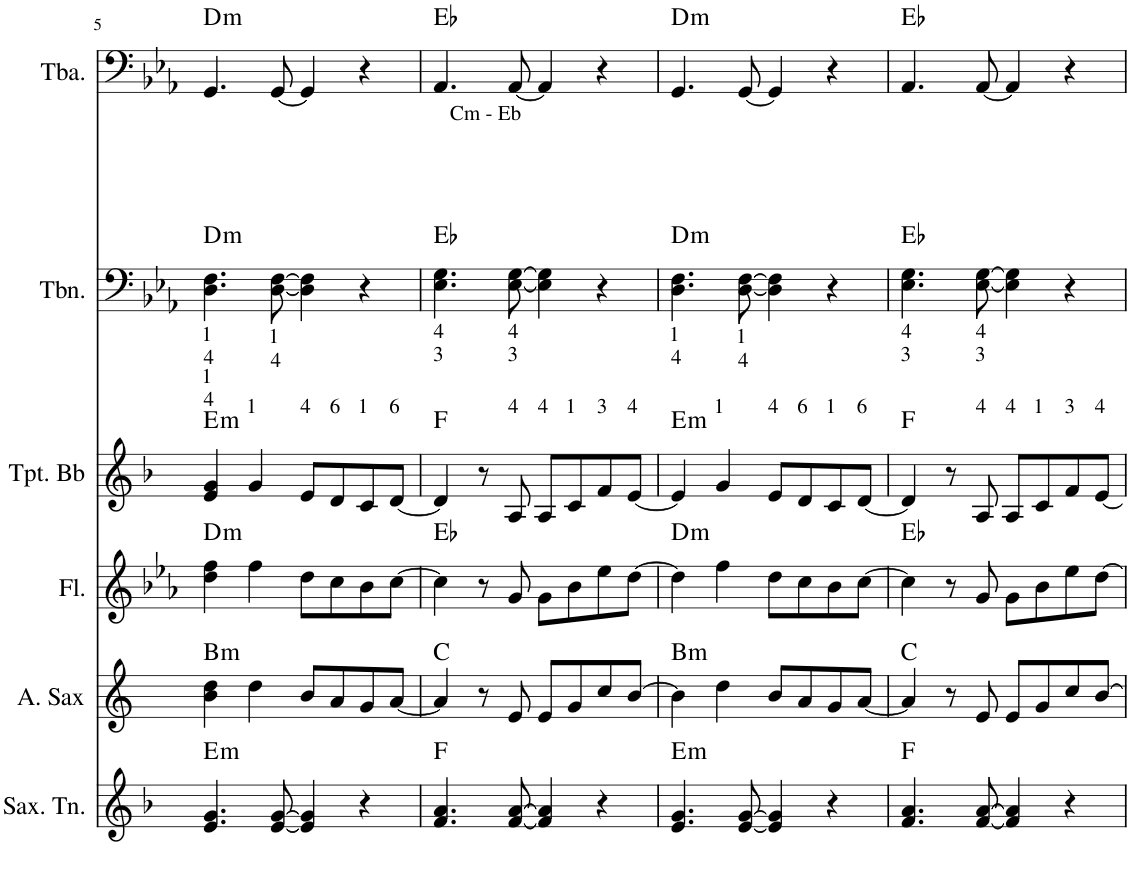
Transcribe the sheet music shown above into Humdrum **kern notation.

**kern	**harte	**kern	**harte	**kern	**harte	**kern	**harte	**kern	**harte	**kern	**harte
*part6	*part6	*part5	*part5	*part4	*part4	*part3	*part3	*part2	*part2	*part1	*part1
*staff6	*	*staff5	*	*staff4	*	*staff3	*	*staff2	*	*staff1	*
*I"Saxofone Tenor	*	*I"Saxofone Alto	*	*I"Flauta	*	*I"Trompete Bb	*	*I"Trombone	*	*I"Tuba	*
*I'Sax. Tn.	*	*	*	*I'Fl.	*	*I'Tpt. Bb	*	*I'Tbn.	*	*I'Tba.	*
!!LO:PB:g=z
*clefG2	*	*clefG2	*	*clefG2	*	*clefG2	*	*clefF4	*	*clefF4	*
*Trd8c14	*	*Trd5c9	*	*	*	*Trd1c2	*	*	*	*	*
*k[b-]	*	*k[]	*	*k[b-e-a-]	*	*k[b-]	*	*k[b-e-a-]	*	*k[b-e-a-]	*
*M4/4	*	*M4/4	*	*M4/4	*	*M4/4	*	*M4/4	*	*M4/4	*
=5	=5	=5	=5	=5	=5	=5	=5	=5	=5	=5	=5
!	!	!	!	!	!	!	!	!LO:TX:b:t=1	!	!	!
!	!	!	!	!	!	!	!	!LO:TX:b:t=4	!	!	!
!	!	!	!	!	!	!LO:TX:a:t=1	!	!	!	!	!
!	!LO:H:kt=m	!	!LO:H:kt=m	!	!LO:H:kt=m	!LO:TX:a:t=4	!LO:H:kt=m	!	!LO:H:kt=m	!	!LO:H:kt=m
4.e/ 4.g/	E:min	4b\ 4dd\	B:min	4dd\ 4ff\	D:min	4e/ 4g/	E:min	4.D\ 4.F\	D:min	4.GG/	D:min
!	!	!	!	!	!	!LO:TX:a:t=1	!	!	!	!	!
.	.	4dd\	.	4ff\	.	4g/	.	.	.	.	.
!	!	!	!	!	!	!	!	!LO:TX:b:t=1	!	!	!
!	!	!	!	!	!	!	!	!LO:TX:b:t=4	!	!	!
[8e/ [8g/	.	.	.	.	.	.	.	[8D\ [8F\	.	[8GG/	.
!	!	!	!	!	!	!LO:TX:a:t=4	!	!	!	!	!
4e/] 4g/]	.	8b/L	.	8dd\L	.	8e/L	.	4D\] 4F\]	.	4GG/]	.
!	!	!	!	!	!	!LO:TX:a:t=6	!	!	!	!	!
.	.	8a/	.	8cc\	.	8d/	.	.	.	.	.
!	!	!	!	!	!	!LO:TX:a:t=1	!	!	!	!	!
4r	.	8g/	.	8b-\	.	8c/	.	4r	.	4r	.
!	!	!	!	!	!	!LO:TX:a:t=6	!	!	!	!	!
.	.	[8a/J	.	[8cc\J	.	[8d/J	.	.	.	.	.
=6	=6	=6	=6	=6	=6	=6	=6	=6	=6	=6	=6
!	!	!	!	!	!	!	!	!LO:TX:b:t=4	!	!	!
!	!	!	!	!	!	!	!	!LO:TX:b:t=3	!	!	!
4.f/ 4.a/	F:maj	4a/]	C:maj	4cc\]	Eb:maj	4d/]	F:maj	4.E-\ 4.G\	Eb:maj	4.AA-/	Eb:maj
.	.	8r	.	8r	.	8r	.	.	.	.	.
!	!	!	!	!	!	!	!	!LO:TX:b:t=4	!	!	!
!	!	!	!	!	!	!	!	!LO:TX:b:t=3	!	!	!
!	!	!	!	!	!	!LO:TX:a:t=4	!	!	!	!	!
[8f/ [8a/	.	8e/	.	8g/	.	8A/	.	[8E-\ [8G\	.	[8AA-/	.
!	!	!	!	!	!	!LO:TX:a:t=4	!	!	!	!	!
4f/] 4a/]	.	8e/L	.	8g\L	.	8A/L	.	4E-\] 4G\]	.	4AA-/]	.
!	!	!	!	!	!	!LO:TX:a:t=1	!	!	!	!	!
.	.	8g/	.	8b-\	.	8c/	.	.	.	.	.
!	!	!	!	!	!	!LO:TX:a:t=3	!	!	!	!	!
4r	.	8cc/	.	8ee-\	.	8f/	.	4r	.	4r	.
!	!	!	!	!	!	!LO:TX:a:t=4	!	!	!	!	!
.	.	[8b/J	.	[8dd\J	.	[8e/J	.	.	.	.	.
=7	=7	=7	=7	=7	=7	=7	=7	=7	=7	=7	=7
!	!	!	!	!	!	!	!	!LO:TX:b:t=1	!	!	!
!	!	!	!	!	!	!	!	!LO:TX:b:t=4	!	!	!
!	!LO:H:kt=m	!	!LO:H:kt=m	!	!LO:H:kt=m	!	!LO:H:kt=m	!LO:TX:a:t=Cm - Eb	!LO:H:kt=m	!	!LO:H:kt=m
4.e/ 4.g/	E:min	4b\]	B:min	4dd\]	D:min	4e/]	E:min	4.D\ 4.F\	D:min	4.GG/	D:min
!	!	!	!	!	!	!LO:TX:a:t=1	!	!	!	!	!
.	.	4dd\	.	4ff\	.	4g/	.	.	.	.	.
!	!	!	!	!	!	!	!	!LO:TX:b:t=1	!	!	!
!	!	!	!	!	!	!	!	!LO:TX:b:t=4	!	!	!
[8e/ [8g/	.	.	.	.	.	.	.	[8D\ [8F\	.	[8GG/	.
!	!	!	!	!	!	!LO:TX:a:t=4	!	!	!	!	!
4e/] 4g/]	.	8b/L	.	8dd\L	.	8e/L	.	4D\] 4F\]	.	4GG/]	.
!	!	!	!	!	!	!LO:TX:a:t=6	!	!	!	!	!
.	.	8a/	.	8cc\	.	8d/	.	.	.	.	.
!	!	!	!	!	!	!LO:TX:a:t=1	!	!	!	!	!
4r	.	8g/	.	8b-\	.	8c/	.	4r	.	4r	.
!	!	!	!	!	!	!LO:TX:a:t=6	!	!	!	!	!
.	.	[8a/J	.	[8cc\J	.	[8d/J	.	.	.	.	.
=8	=8	=8	=8	=8	=8	=8	=8	=8	=8	=8	=8
!	!	!	!	!	!	!	!	!LO:TX:b:t=4	!	!	!
!	!	!	!	!	!	!	!	!LO:TX:b:t=3	!	!	!
4.f/ 4.a/	F:maj	4a/]	C:maj	4cc\]	Eb:maj	4d/]	F:maj	4.E-\ 4.G\	Eb:maj	4.AA-/	Eb:maj
.	.	8r	.	8r	.	8r	.	.	.	.	.
!	!	!	!	!	!	!	!	!LO:TX:b:t=4	!	!	!
!	!	!	!	!	!	!	!	!LO:TX:b:t=3	!	!	!
!	!	!	!	!	!	!LO:TX:a:t=4	!	!	!	!	!
[8f/ [8a/	.	8e/	.	8g/	.	8A/	.	[8E-\ [8G\	.	[8AA-/	.
!	!	!	!	!	!	!LO:TX:a:t=4	!	!	!	!	!
4f/] 4a/]	.	8e/L	.	8g\L	.	8A/L	.	4E-\] 4G\]	.	4AA-/]	.
!	!	!	!	!	!	!LO:TX:a:t=1	!	!	!	!	!
.	.	8g/	.	8b-\	.	8c/	.	.	.	.	.
!	!	!	!	!	!	!LO:TX:a:t=3	!	!	!	!	!
4r	.	8cc/	.	8ee-\	.	8f/	.	4r	.	4r	.
!	!	!	!	!	!	!LO:TX:a:t=4	!	!	!	!	!
.	.	[8b/J	.	[8dd\J	.	[8e/J	.	.	.	.	.
=	=	=	=	=	=	=	=	=	=	=	=
*-	*-	*-	*-	*-	*-	*-	*-	*-	*-	*-	*-
